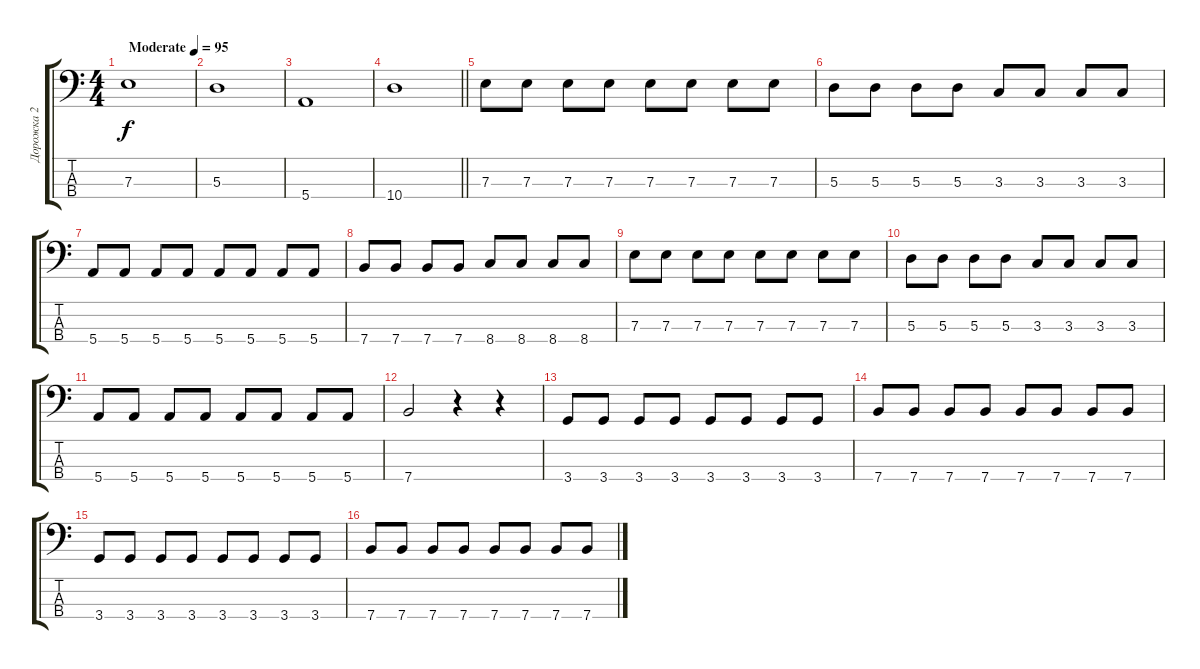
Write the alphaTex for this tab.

\track ("Дорожка 2" "Дорожка 2") {instrument electricbasspick}
\staff {score tabs}
\tuning (G2 D2 A1 E1) {hide}
\ts (4 4)
\tempo (95 "Moderate")
\clef f4
\ks c
7.3.1{dy f instrument electricbasspick} |
5.3.1 |
5.4.1 |
\barLineRight lightlight
10.4.1 |
7.3.8 7.3.8 7.3.8 7.3.8 7.3.8 7.3.8 7.3.8 7.3.8 |
5.3.8 5.3.8 5.3.8 5.3.8 3.3.8 3.3.8 3.3.8 3.3.8 |
5.4.8 5.4.8 5.4.8 5.4.8 5.4.8 5.4.8 5.4.8 5.4.8 |
7.4.8 7.4.8 7.4.8 7.4.8 8.4.8 8.4.8 8.4.8 8.4.8 |
7.3.8 7.3.8 7.3.8 7.3.8 7.3.8 7.3.8 7.3.8 7.3.8 |
5.3.8 5.3.8 5.3.8 5.3.8 3.3.8 3.3.8 3.3.8 3.3.8 |
5.4.8 5.4.8 5.4.8 5.4.8 5.4.8 5.4.8 5.4.8 5.4.8 |
7.4.2 r.4 r.4 |
3.4.8 3.4.8 3.4.8 3.4.8 3.4.8 3.4.8 3.4.8 3.4.8 |
7.4.8 7.4.8 7.4.8 7.4.8 7.4.8 7.4.8 7.4.8 7.4.8 |
3.4.8 3.4.8 3.4.8 3.4.8 3.4.8 3.4.8 3.4.8 3.4.8 |
7.4.8 7.4.8 7.4.8 7.4.8 7.4.8 7.4.8 7.4.8 7.4.8
